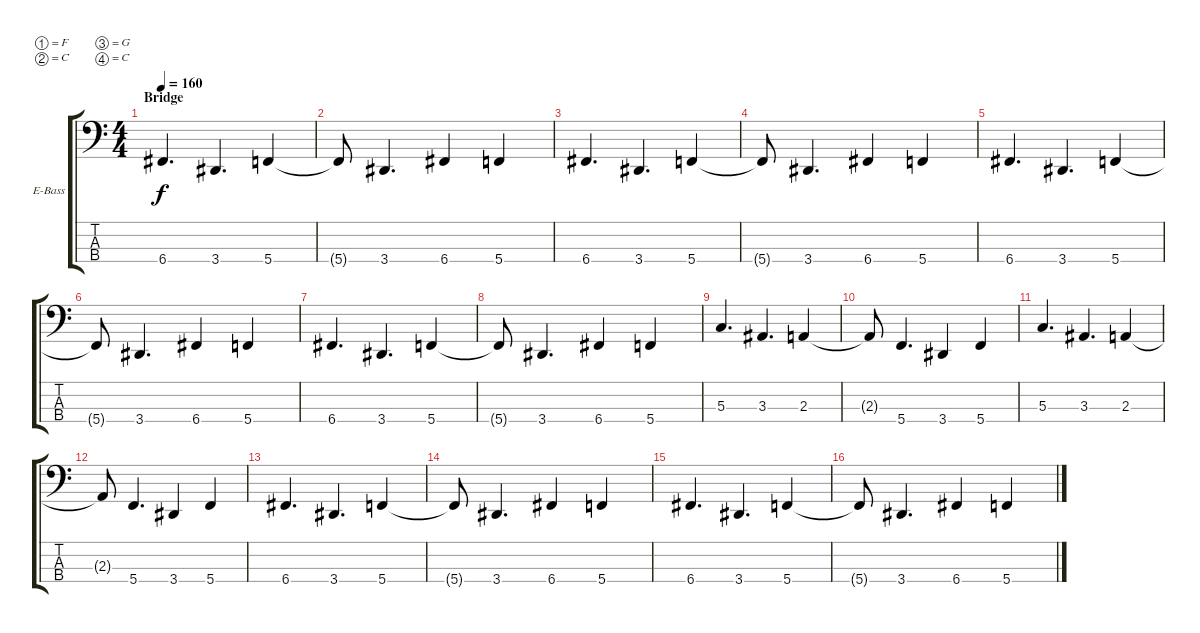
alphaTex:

\bracketExtendMode groupsimilarinstruments
\firstSystemTrackNameOrientation horizontal
\otherSystemsTrackNameOrientation horizontal
\track ("Bob Rock (Bass)" "E-Bass") {instrument electricbassfinger}
\staff {score tabs}
\tuning (F2 C2 G1 C1)
\ts (4 4)
\section ("" "Bridge")
\tempo 160
\clef f4
\ks c
6.4.4{d dy f} 3.4.4{d} 5.4.4 |
5.4{t}.8 3.4.4{d} 6.4.4 5.4.4 |
6.4.4{d} 3.4.4{d} 5.4.4 |
5.4{t}.8 3.4.4{d} 6.4.4 5.4.4 |
6.4.4{d} 3.4.4{d} 5.4.4 |
5.4{t}.8 3.4.4{d} 6.4.4 5.4.4 |
6.4.4{d} 3.4.4{d} 5.4.4 |
5.4{t}.8 3.4.4{d} 6.4.4 5.4.4 |
5.3.4{d} 3.3.4{d} 2.3.4 |
2.3{t}.8 5.4.4{d} 3.4.4 5.4.4 |
5.3.4{d} 3.3.4{d} 2.3.4 |
2.3{t}.8 5.4.4{d} 3.4.4 5.4.4 |
6.4.4{d} 3.4.4{d} 5.4.4 |
5.4{t}.8 3.4.4{d} 6.4.4 5.4.4 |
6.4.4{d} 3.4.4{d} 5.4.4 |
5.4{t}.8 3.4.4{d} 6.4.4 5.4.4
